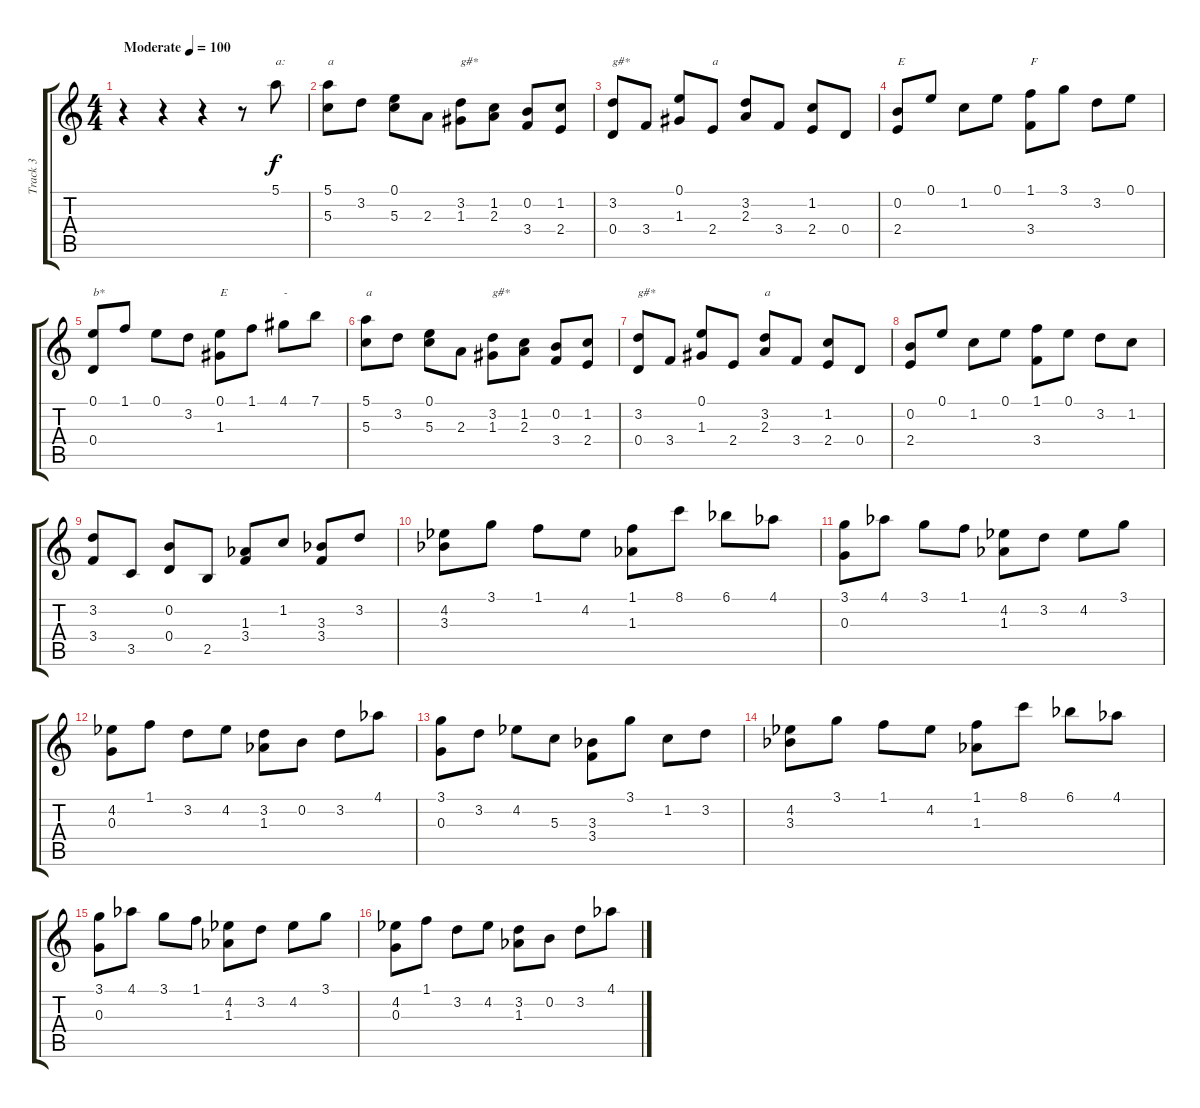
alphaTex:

\track ("Track 3" "Track 3") {instrument acousticguitarnylon}
\staff {score tabs}
\tuning (E4 B3 G3 D3 A2 E2) {hide}
\ts (4 4)
\tempo (100 "Moderate")
\clef g2
\ks c
r.4{dy f instrument acousticguitarnylon} r.4 r.4 r.8 5.1.8{txt "a:"} |
\ks aminor
(5.1 5.3).8{txt "a"} 3.2.8 (0.1 5.3).8 2.3.8 (3.2 1.3).8{txt "g#*"} (1.2 2.3).8 (0.2 3.4).8 (1.2 2.4).8 |
(3.2 0.4).8{txt "g#*"} 3.4.8 (0.1 1.3).8 2.4.8{txt "a"} (3.2 2.3).8 3.4.8 (1.2 2.4).8 0.4.8 |
(0.2 2.4).8{txt "E"} 0.1.8 1.2.8 0.1.8 (1.1 3.4).8{txt "F"} 3.1.8 3.2.8 0.1.8 |
(0.1 0.4).8{txt "b*"} 1.1.8 0.1.8 3.2.8 (0.1 1.3).8{txt "E"} 1.1.8 4.1.8{txt "-"} 7.1.8 |
(5.1 5.3).8{txt "a"} 3.2.8 (0.1 5.3).8 2.3.8 (3.2 1.3).8{txt "g#*"} (1.2 2.3).8 (0.2 3.4).8 (1.2 2.4).8 |
(3.2 0.4).8{txt "g#*"} 3.4.8 (0.1 1.3).8 2.4.8 (3.2 2.3).8{txt "a"} 3.4.8 (1.2 2.4).8 0.4.8 |
(0.2 2.4).8 0.1.8 1.2.8 0.1.8 (1.1 3.4).8 0.1.8 3.2.8 1.2.8 |
(3.2 3.4).8 3.5.8 (0.2 0.4).8 2.5.8 (1.3{acc b} 3.4).8 1.2.8 (3.3{acc b} 3.4).8 3.2.8 |
(4.2{acc b} 3.3{acc b}).8 3.1.8 1.1.8 4.2{acc b}.8 (1.1 1.3{acc b}).8 8.1.8 6.1{acc b}.8 4.1{acc b}.8 |
(3.1 0.3).8 4.1{acc b}.8 3.1.8 1.1.8 (4.2{acc b} 1.3{acc b}).8 3.2.8 4.2{acc b}.8 3.1.8 |
(4.2{acc b} 0.3).8 1.1.8 3.2.8 4.2{acc b}.8 (3.2 1.3{acc b}).8 0.2.8 3.2.8 4.1{acc b}.8 |
(3.1 0.3).8 3.2.8 4.2{acc b}.8 5.3.8 (3.3{acc b} 3.4).8 3.1.8 1.2.8 3.2.8 |
(4.2{acc b} 3.3{acc b}).8 3.1.8 1.1.8 4.2{acc b}.8 (1.1 1.3{acc b}).8 8.1.8 6.1{acc b}.8 4.1{acc b}.8 |
(3.1 0.3).8 4.1{acc b}.8 3.1.8 1.1.8 (4.2{acc b} 1.3{acc b}).8 3.2.8 4.2{acc b}.8 3.1.8 |
(4.2{acc b} 0.3).8 1.1.8 3.2.8 4.2{acc b}.8 (3.2 1.3{acc b}).8 0.2.8 3.2.8 4.1{acc b}.8
